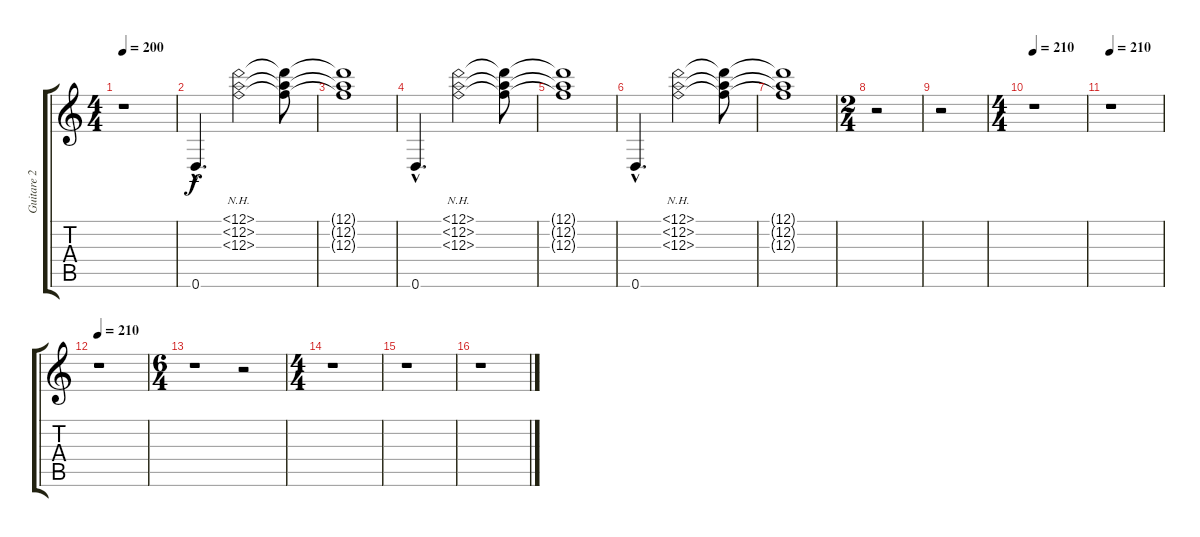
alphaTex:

\track ("Guitare 2" "Guitare 2") {instrument overdrivenguitar}
\staff {score tabs}
\tuning (D4 A3 F3 C3 G2 D2) {hide}
\ts (4 4)
\tempo 200
\clef g2
\ks c
r.1{dy f} |
0.6{hac}.4{d} (12.1{nh} 12.2{nh} 12.3{nh}).2 (12.1{t} 12.2{t} 12.3{t}).8 |
(12.1{t} 12.2{t} 12.3{t}).1 |
0.6{hac}.4{d} (12.1{nh} 12.2{nh} 12.3{nh}).2 (12.1{t} 12.2{t} 12.3{t}).8 |
(12.1{t} 12.2{t} 12.3{t}).1 |
0.6{hac}.4{d} (12.1{nh} 12.2{nh} 12.3{nh}).2 (12.1{t} 12.2{t} 12.3{t}).8 |
(12.1{t} 12.2{t} 12.3{t}).1 |
\ts (2 4)
r.2 |
r.2 |
\ts (4 4)
\tempo 210
r.1 |
\tempo 210
r.1 |
\tempo 210
r.1 |
\ts (6 4)
r.1 r.2 |
\ts (4 4)
r.1 |
r.1 |
r.1
